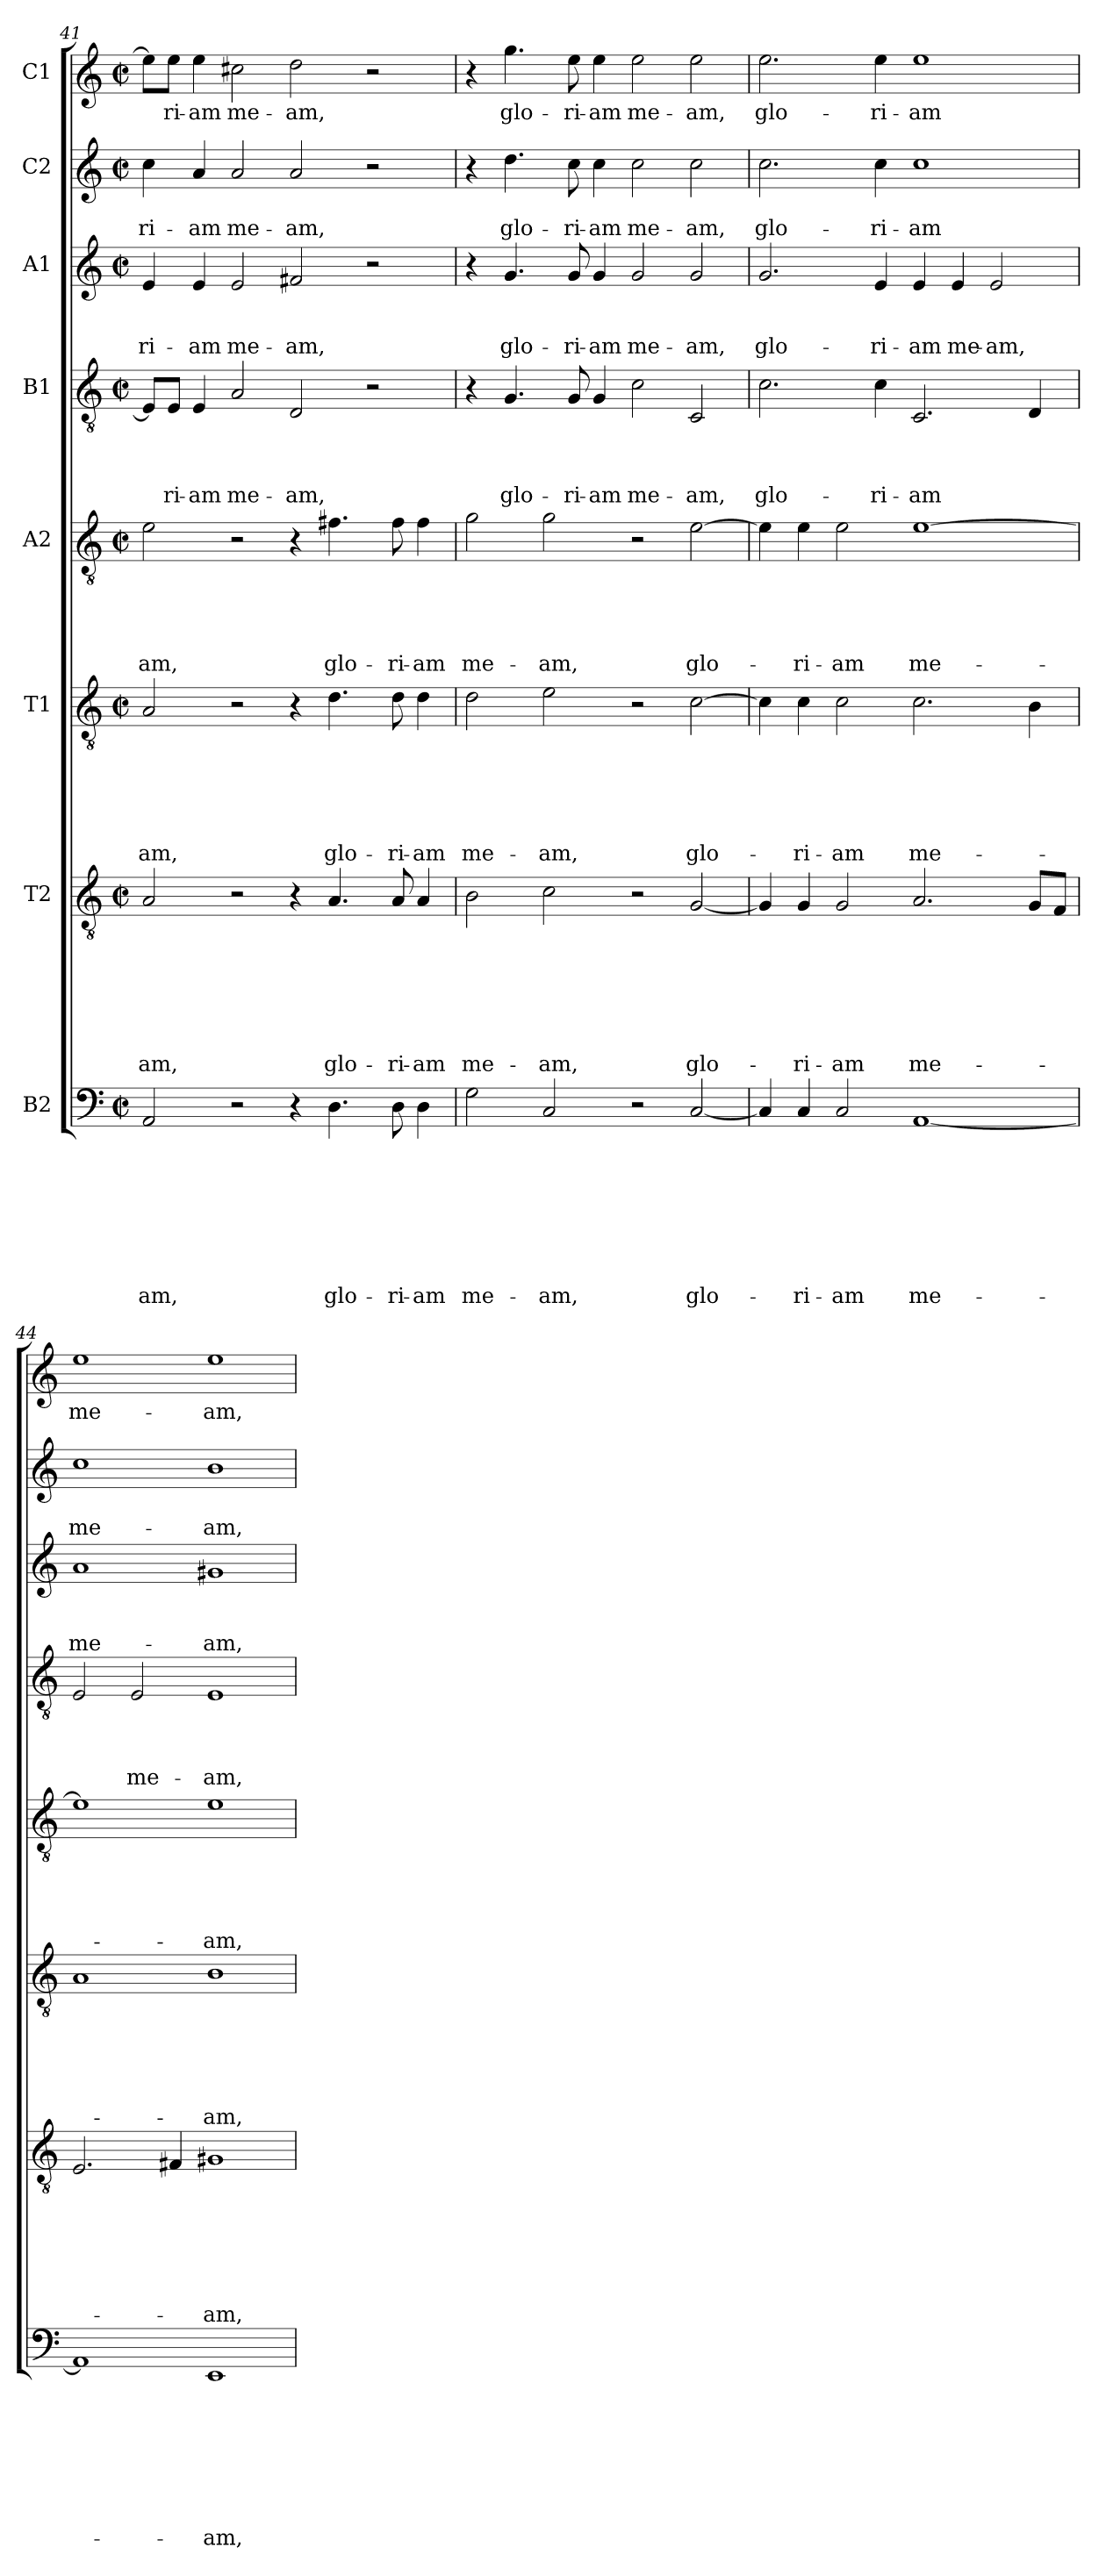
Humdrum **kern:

**kern	**text	**text	**text	**text	**text	**text	**text	**text	**kern	**text	**text	**text	**text	**text	**text	**text	**kern	**text	**text	**text	**text	**text	**text	**kern	**text	**text	**text	**text	**text	**kern	**text	**text	**text	**text	**kern	**text	**text	**text	**kern	**text	**text	**kern	**text
*part8	*part8	*part8	*part8	*part8	*part8	*part8	*part8	*part8	*part7	*part7	*part7	*part7	*part7	*part7	*part7	*part7	*part6	*part6	*part6	*part6	*part6	*part6	*part6	*part5	*part5	*part5	*part5	*part5	*part5	*part4	*part4	*part4	*part4	*part4	*part3	*part3	*part3	*part3	*part2	*part2	*part2	*part1	*part1
*staff8	*staff8	*staff8	*staff8	*staff8	*staff8	*staff8	*staff8	*staff8	*staff7	*staff7	*staff7	*staff7	*staff7	*staff7	*staff7	*staff7	*staff6	*staff6	*staff6	*staff6	*staff6	*staff6	*staff6	*staff5	*staff5	*staff5	*staff5	*staff5	*staff5	*staff4	*staff4	*staff4	*staff4	*staff4	*staff3	*staff3	*staff3	*staff3	*staff2	*staff2	*staff2	*staff1	*staff1
*I"B2	*	*	*	*	*	*	*	*	*I"T2	*	*	*	*	*	*	*	*I"T1	*	*	*	*	*	*	*I"A2	*	*	*	*	*	*I"B1	*	*	*	*	*I"A1	*	*	*	*I"C2	*	*	*I"C1	*
!!LO:LB:g=z
*clefF4	*	*	*	*	*	*	*	*	*clefGv2	*	*	*	*	*	*	*	*clefGv2	*	*	*	*	*	*	*clefGv2	*	*	*	*	*	*clefGv2	*	*	*	*	*clefG2	*	*	*	*clefG2	*	*	*clefG2	*
*k[]	*	*	*	*	*	*	*	*	*k[]	*	*	*	*	*	*	*	*k[]	*	*	*	*	*	*	*k[]	*	*	*	*	*	*k[]	*	*	*	*	*k[]	*	*	*	*k[]	*	*	*k[]	*
*C:	*	*	*	*	*	*	*	*	*C:	*	*	*	*	*	*	*	*C:	*	*	*	*	*	*	*C:	*	*	*	*	*	*C:	*	*	*	*	*C:	*	*	*	*C:	*	*	*C:	*
*M2/2	*	*	*	*	*	*	*	*	*M2/2	*	*	*	*	*	*	*	*M2/2	*	*	*	*	*	*	*M2/2	*	*	*	*	*	*M2/2	*	*	*	*	*M2/2	*	*	*	*M2/2	*	*	*M2/2	*
*met(c|)	*	*	*	*	*	*	*	*	*met(c|)	*	*	*	*	*	*	*	*met(c|)	*	*	*	*	*	*	*met(c|)	*	*	*	*	*	*met(c|)	*	*	*	*	*met(c|)	*	*	*	*met(c|)	*	*	*met(c|)	*
=41	=41	=41	=41	=41	=41	=41	=41	=41	=41	=41	=41	=41	=41	=41	=41	=41	=41	=41	=41	=41	=41	=41	=41	=41	=41	=41	=41	=41	=41	=41	=41	=41	=41	=41	=41	=41	=41	=41	=41	=41	=41	=41	=41
!	!	!	!	!	!	!	!	!LO:LY:b	!	!	!	!	!	!	!	!LO:LY:b	!	!	!	!	!	!	!LO:LY:b	!	!	!	!	!	!LO:LY:b	!	!	!	!	!	!	!	!	!LO:LY:b	!	!	!LO:LY:b	!	!
2AA/	.	.	.	.	.	.	.	-am,	2A/	.	.	.	.	.	.	-am,	2A/	.	.	.	.	.	-am,	2e\	.	.	.	.	-am,	8E/L]	.	.	.	.	4e/	.	.	-ri-	4cc\	.	-ri-	8ee\L]	.
!	!	!	!	!	!	!	!	!	!	!	!	!	!	!	!	!	!	!	!	!	!	!	!	!	!	!	!	!	!	!	!	!	!	!LO:LY:b	!	!	!	!	!	!	!	!	!LO:LY:b
.	.	.	.	.	.	.	.	.	.	.	.	.	.	.	.	.	.	.	.	.	.	.	.	.	.	.	.	.	.	8E/J	.	.	.	-ri-	.	.	.	.	.	.	.	8ee\J	-ri-
!	!	!	!	!	!	!	!	!	!	!	!	!	!	!	!	!	!	!	!	!	!	!	!	!	!	!	!	!	!	!	!	!	!	!LO:LY:b	!	!	!	!LO:LY:b	!	!	!LO:LY:b	!	!LO:LY:b
.	.	.	.	.	.	.	.	.	.	.	.	.	.	.	.	.	.	.	.	.	.	.	.	.	.	.	.	.	.	4E/	.	.	.	-am	4e/	.	.	-am	4a/	.	-am	4ee\	-am
!	!	!	!	!	!	!	!	!	!	!	!	!	!	!	!	!	!	!	!	!	!	!	!	!	!	!	!	!	!	!	!	!	!	!LO:LY:b	!	!	!	!LO:LY:b	!	!	!LO:LY:b	!	!LO:LY:b
2r	.	.	.	.	.	.	.	.	2r	.	.	.	.	.	.	.	2r	.	.	.	.	.	.	2r	.	.	.	.	.	2A/	.	.	.	me-	2e/	.	.	me-	2a/	.	me-	2cc#X\	me-
!	!	!	!	!	!	!	!	!	!	!	!	!	!	!	!	!	!	!	!	!	!	!	!	!	!	!	!	!	!	!	!	!	!	!LO:LY:b	!	!	!	!LO:LY:b	!	!	!LO:LY:b	!	!LO:LY:b
4r	.	.	.	.	.	.	.	.	4r	.	.	.	.	.	.	.	4r	.	.	.	.	.	.	4r	.	.	.	.	.	2D/	.	.	.	-am,	2f#X/	.	.	-am,	2a/	.	-am,	2dd\	-am,
!	!	!	!	!	!	!	!	!LO:LY:b	!	!	!	!	!	!	!	!LO:LY:b	!	!	!	!	!	!	!LO:LY:b	!	!	!	!	!	!LO:LY:b	!	!	!	!	!	!	!	!	!	!	!	!	!	!
4.D\	.	.	.	.	.	.	.	glo-	4.A/	.	.	.	.	.	.	glo-	4.d\	.	.	.	.	.	glo-	4.f#\	.	.	.	.	glo-	.	.	.	.	.	.	.	.	.	.	.	.	.	.
.	.	.	.	.	.	.	.	.	.	.	.	.	.	.	.	.	.	.	.	.	.	.	.	.	.	.	.	.	.	2r	.	.	.	.	2r	.	.	.	2r	.	.	2r	.
!	!	!	!	!	!	!	!	!LO:LY:b	!	!	!	!	!	!	!	!LO:LY:b	!	!	!	!	!	!	!LO:LY:b	!	!	!	!	!	!LO:LY:b	!	!	!	!	!	!	!	!	!	!	!	!	!	!
8D\	.	.	.	.	.	.	.	-ri-	8A/	.	.	.	.	.	.	-ri-	8d\	.	.	.	.	.	-ri-	8f#\	.	.	.	.	-ri-	.	.	.	.	.	.	.	.	.	.	.	.	.	.
!	!	!	!	!	!	!	!	!LO:LY:b	!	!	!	!	!	!	!	!LO:LY:b	!	!	!	!	!	!	!LO:LY:b	!	!	!	!	!	!LO:LY:b	!	!	!	!	!	!	!	!	!	!	!	!	!	!
4D\	.	.	.	.	.	.	.	-am	4A/	.	.	.	.	.	.	-am	4d\	.	.	.	.	.	-am	4f#\	.	.	.	.	-am	.	.	.	.	.	.	.	.	.	.	.	.	.	.
=42	=42	=42	=42	=42	=42	=42	=42	=42	=42	=42	=42	=42	=42	=42	=42	=42	=42	=42	=42	=42	=42	=42	=42	=42	=42	=42	=42	=42	=42	=42	=42	=42	=42	=42	=42	=42	=42	=42	=42	=42	=42	=42	=42
!	!	!	!	!	!	!	!	!LO:LY:b	!	!	!	!	!	!	!	!LO:LY:b	!	!	!	!	!	!	!LO:LY:b	!	!	!	!	!	!LO:LY:b	!	!	!	!	!	!	!	!	!	!	!	!	!	!
2G\	.	.	.	.	.	.	.	me-	2B\	.	.	.	.	.	.	me-	2d\	.	.	.	.	.	me-	2g\	.	.	.	.	me-	4r	.	.	.	.	4r	.	.	.	4r	.	.	4r	.
!	!	!	!	!	!	!	!	!	!	!	!	!	!	!	!	!	!	!	!	!	!	!	!	!	!	!	!	!	!	!	!	!	!	!LO:LY:b	!	!	!	!LO:LY:b	!	!	!LO:LY:b	!	!LO:LY:b
.	.	.	.	.	.	.	.	.	.	.	.	.	.	.	.	.	.	.	.	.	.	.	.	.	.	.	.	.	.	4.G/	.	.	.	glo-	4.g/	.	.	glo-	4.dd\	.	glo-	4.gg\	glo-
!	!	!	!	!	!	!	!	!LO:LY:b	!	!	!	!	!	!	!	!LO:LY:b	!	!	!	!	!	!	!LO:LY:b	!	!	!	!	!	!LO:LY:b	!	!	!	!	!	!	!	!	!	!	!	!	!	!
2C/	.	.	.	.	.	.	.	-am,	2c\	.	.	.	.	.	.	-am,	2e\	.	.	.	.	.	-am,	2g\	.	.	.	.	-am,	.	.	.	.	.	.	.	.	.	.	.	.	.	.
!	!	!	!	!	!	!	!	!	!	!	!	!	!	!	!	!	!	!	!	!	!	!	!	!	!	!	!	!	!	!	!	!	!	!LO:LY:b	!	!	!	!LO:LY:b	!	!	!LO:LY:b	!	!LO:LY:b
.	.	.	.	.	.	.	.	.	.	.	.	.	.	.	.	.	.	.	.	.	.	.	.	.	.	.	.	.	.	8G/	.	.	.	-ri-	8g/	.	.	-ri-	8cc\	.	-ri-	8ee\	-ri-
!	!	!	!	!	!	!	!	!	!	!	!	!	!	!	!	!	!	!	!	!	!	!	!	!	!	!	!	!	!	!	!	!	!	!LO:LY:b	!	!	!	!LO:LY:b	!	!	!LO:LY:b	!	!LO:LY:b
.	.	.	.	.	.	.	.	.	.	.	.	.	.	.	.	.	.	.	.	.	.	.	.	.	.	.	.	.	.	4G/	.	.	.	-am	4g/	.	.	-am	4cc\	.	-am	4ee\	-am
!	!	!	!	!	!	!	!	!	!	!	!	!	!	!	!	!	!	!	!	!	!	!	!	!	!	!	!	!	!	!	!	!	!	!LO:LY:b	!	!	!	!LO:LY:b	!	!	!LO:LY:b	!	!LO:LY:b
2r	.	.	.	.	.	.	.	.	2r	.	.	.	.	.	.	.	2r	.	.	.	.	.	.	2r	.	.	.	.	.	2c\	.	.	.	me-	2g/	.	.	me-	2cc\	.	me-	2ee\	me-
!	!	!	!	!	!	!	!	!LO:LY:b	!	!	!	!	!	!	!	!LO:LY:b	!	!	!	!	!	!	!LO:LY:b	!	!	!	!	!	!LO:LY:b	!	!	!	!	!LO:LY:b	!	!	!	!LO:LY:b	!	!	!LO:LY:b	!	!LO:LY:b
[2C/	.	.	.	.	.	.	.	glo-	[2G/	.	.	.	.	.	.	glo-	[2c\	.	.	.	.	.	glo-	[2e\	.	.	.	.	glo-	2C/	.	.	.	-am,	2g/	.	.	-am,	2cc\	.	-am,	2ee\	-am,
=43	=43	=43	=43	=43	=43	=43	=43	=43	=43	=43	=43	=43	=43	=43	=43	=43	=43	=43	=43	=43	=43	=43	=43	=43	=43	=43	=43	=43	=43	=43	=43	=43	=43	=43	=43	=43	=43	=43	=43	=43	=43	=43	=43
!	!	!	!	!	!	!	!	!	!	!	!	!	!	!	!	!	!	!	!	!	!	!	!	!	!	!	!	!	!	!	!	!	!	!LO:LY:b	!	!	!	!LO:LY:b	!	!	!LO:LY:b	!	!LO:LY:b
4C/]	.	.	.	.	.	.	.	.	4G/]	.	.	.	.	.	.	.	4c\]	.	.	.	.	.	.	4e\]	.	.	.	.	.	2.c\	.	.	.	glo-	2.g/	.	.	glo-	2.cc\	.	glo-	2.ee\	glo-
!	!	!	!	!	!	!	!	!LO:LY:b	!	!	!	!	!	!	!	!LO:LY:b	!	!	!	!	!	!	!LO:LY:b	!	!	!	!	!	!LO:LY:b	!	!	!	!	!	!	!	!	!	!	!	!	!	!
4C/	.	.	.	.	.	.	.	-ri-	4G/	.	.	.	.	.	.	-ri-	4c\	.	.	.	.	.	-ri-	4e\	.	.	.	.	-ri-	.	.	.	.	.	.	.	.	.	.	.	.	.	.
!	!	!	!	!	!	!	!	!LO:LY:b	!	!	!	!	!	!	!	!LO:LY:b	!	!	!	!	!	!	!LO:LY:b	!	!	!	!	!	!LO:LY:b	!	!	!	!	!	!	!	!	!	!	!	!	!	!
2C/	.	.	.	.	.	.	.	-am	2G/	.	.	.	.	.	.	-am	2c\	.	.	.	.	.	-am	2e\	.	.	.	.	-am	.	.	.	.	.	.	.	.	.	.	.	.	.	.
!	!	!	!	!	!	!	!	!	!	!	!	!	!	!	!	!	!	!	!	!	!	!	!	!	!	!	!	!	!	!	!	!	!	!LO:LY:b	!	!	!	!LO:LY:b	!	!	!LO:LY:b	!	!LO:LY:b
.	.	.	.	.	.	.	.	.	.	.	.	.	.	.	.	.	.	.	.	.	.	.	.	.	.	.	.	.	.	4c\	.	.	.	-ri-	4e/	.	.	-ri-	4cc\	.	-ri-	4ee\	-ri-
!	!	!	!	!	!	!	!	!LO:LY:b	!	!	!	!	!	!	!	!LO:LY:b	!	!	!	!	!	!	!LO:LY:b	!	!	!	!	!	!LO:LY:b	!	!	!	!	!LO:LY:b	!	!	!	!LO:LY:b	!	!	!LO:LY:b	!	!LO:LY:b
[1AA	.	.	.	.	.	.	.	me-	2.A/	.	.	.	.	.	.	me-	2.c\	.	.	.	.	.	me-	[1e	.	.	.	.	me-	2.C/	.	.	.	-am	4e/	.	.	-am	1cc	.	-am	1ee	-am
!	!	!	!	!	!	!	!	!	!	!	!	!	!	!	!	!	!	!	!	!	!	!	!	!	!	!	!	!	!	!	!	!	!	!	!	!	!	!LO:LY:b	!	!	!	!	!
.	.	.	.	.	.	.	.	.	.	.	.	.	.	.	.	.	.	.	.	.	.	.	.	.	.	.	.	.	.	.	.	.	.	.	4e/	.	.	me-	.	.	.	.	.
!	!	!	!	!	!	!	!	!	!	!	!	!	!	!	!	!	!	!	!	!	!	!	!	!	!	!	!	!	!	!	!	!	!	!	!	!	!	!LO:LY:b	!	!	!	!	!
.	.	.	.	.	.	.	.	.	.	.	.	.	.	.	.	.	.	.	.	.	.	.	.	.	.	.	.	.	.	.	.	.	.	.	2e/	.	.	-am,	.	.	.	.	.
.	.	.	.	.	.	.	.	.	8G/L	.	.	.	.	.	.	.	4B\	.	.	.	.	.	.	.	.	.	.	.	.	4D/	.	.	.	.	.	.	.	.	.	.	.	.	.
.	.	.	.	.	.	.	.	.	8F/J	.	.	.	.	.	.	.	.	.	.	.	.	.	.	.	.	.	.	.	.	.	.	.	.	.	.	.	.	.	.	.	.	.	.
=44	=44	=44	=44	=44	=44	=44	=44	=44	=44	=44	=44	=44	=44	=44	=44	=44	=44	=44	=44	=44	=44	=44	=44	=44	=44	=44	=44	=44	=44	=44	=44	=44	=44	=44	=44	=44	=44	=44	=44	=44	=44	=44	=44
!	!	!	!	!	!	!	!	!	!	!	!	!	!	!	!	!	!	!	!	!	!	!	!	!	!	!	!	!	!	!	!	!	!	!	!	!	!	!LO:LY:b	!	!	!LO:LY:b	!	!LO:LY:b
1AA]	.	.	.	.	.	.	.	.	2.E/	.	.	.	.	.	.	.	1A	.	.	.	.	.	.	1e]	.	.	.	.	.	2E/	.	.	.	.	1a	.	.	me-	1cc	.	me-	1ee	me-
!	!	!	!	!	!	!	!	!	!	!	!	!	!	!	!	!	!	!	!	!	!	!	!	!	!	!	!	!	!	!	!	!	!	!LO:LY:b	!	!	!	!	!	!	!	!	!
.	.	.	.	.	.	.	.	.	.	.	.	.	.	.	.	.	.	.	.	.	.	.	.	.	.	.	.	.	.	2E/	.	.	.	me-	.	.	.	.	.	.	.	.	.
.	.	.	.	.	.	.	.	.	4F#/	.	.	.	.	.	.	.	.	.	.	.	.	.	.	.	.	.	.	.	.	.	.	.	.	.	.	.	.	.	.	.	.	.	.
!	!	!	!	!	!	!	!	!LO:LY:b	!	!	!	!	!	!	!	!LO:LY:b	!	!	!	!	!	!	!LO:LY:b	!	!	!	!	!	!LO:LY:b	!	!	!	!	!LO:LY:b	!	!	!	!LO:LY:b	!	!	!LO:LY:b	!	!LO:LY:b
1EE	.	.	.	.	.	.	.	-am,	1G#X	.	.	.	.	.	.	-am,	1B	.	.	.	.	.	-am,	1e	.	.	.	.	-am,	1E	.	.	.	-am,	1g#X	.	.	-am,	1b	.	-am,	1ee	-am,
=	=	=	=	=	=	=	=	=	=	=	=	=	=	=	=	=	=	=	=	=	=	=	=	=	=	=	=	=	=	=	=	=	=	=	=	=	=	=	=	=	=	=	=
*-	*-	*-	*-	*-	*-	*-	*-	*-	*-	*-	*-	*-	*-	*-	*-	*-	*-	*-	*-	*-	*-	*-	*-	*-	*-	*-	*-	*-	*-	*-	*-	*-	*-	*-	*-	*-	*-	*-	*-	*-	*-	*-	*-
